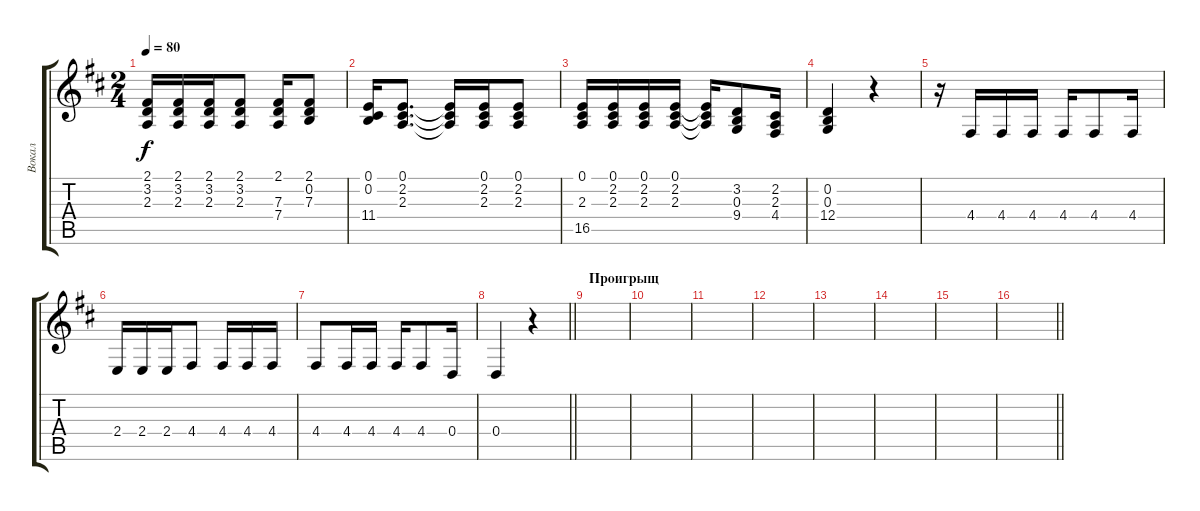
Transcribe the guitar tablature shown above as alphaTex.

\track ("Вокал" "Вокал") {instrument lead1square}
\staff {score tabs}
\tuning (E4 B3 G3 D3 A2 E2) {hide}
\ts (2 4)
\tempo 80
\clef g2
\ks d
(2.1 3.2 2.3).16{dy f} (2.1 3.2 2.3).16 (2.1 3.2 2.3).16 (2.1 3.2 2.3).8 (2.1 7.3 7.4).16 (2.1 0.2 7.3).8 |
(0.1 0.2 11.4).16 (0.1 2.2 2.3).8{d} (0.1{t} 2.2{t} 2.3{t}).16 (0.1 2.2 2.3).16 (0.1 2.2 2.3).8 |
(0.1 2.3 16.5).16 (0.1 2.2 2.3).16 (0.1 2.2 2.3).16 (0.1 2.2 2.3).16 (0.1{t} 2.2{t} 2.3{t}).16 (3.2 0.3 9.4).8 (2.2 2.3 4.4).16 |
(0.2 0.3 12.4).4 r.4 |
r.16 4.4.16 4.4.16 4.4.16 4.4.16 4.4.8 4.4.16 |
2.4.16 2.4.16 2.4.16 4.4.8 4.4.16 4.4.16 4.4.16 |
4.4.8 4.4.16 4.4.16 4.4.16 4.4.8 0.4.16 |
\barLineRight lightlight
0.4.4 r.4 |
\section ("" "Проигрыщ")
|
|
|
|
|
|
|
\barLineRight lightlight
